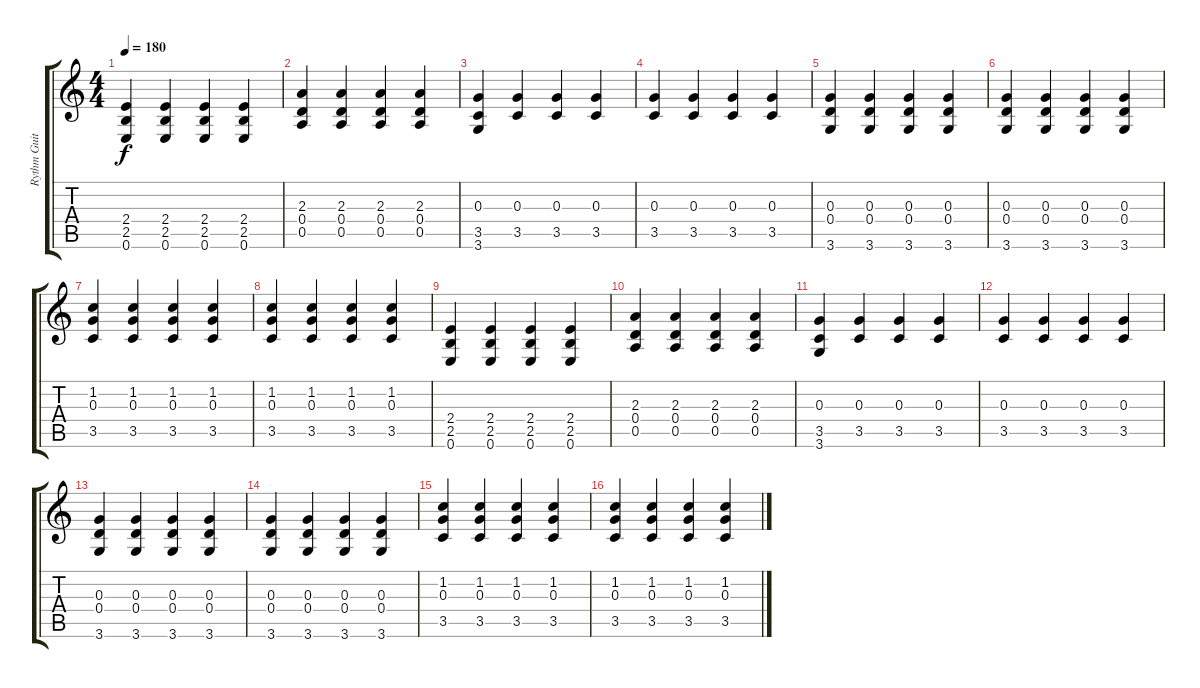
\track ("Rythm Guitar" "Rythm Guit") {instrument overdrivenguitar}
\staff {score tabs}
\tuning (E4 B3 G3 D3 A2 E2) {hide}
\ts (4 4)
\tempo 180
\clef g2
\ks c
(2.4 2.5 0.6).4{dy f} (2.4 2.5 0.6).4 (2.4 2.5 0.6).4 (2.4 2.5 0.6).4 |
(2.3 0.4 0.5).4 (2.3 0.4 0.5).4 (2.3 0.4 0.5).4 (2.3 0.4 0.5).4 |
(0.3 3.5 3.6).4 (0.3 3.5).4 (0.3 3.5).4 (0.3 3.5).4 |
(0.3 3.5).4 (0.3 3.5).4 (0.3 3.5).4 (0.3 3.5).4 |
(0.3 0.4 3.6).4 (0.3 0.4 3.6).4 (0.3 0.4 3.6).4 (0.3 0.4 3.6).4 |
(0.3 0.4 3.6).4 (0.3 0.4 3.6).4 (0.3 0.4 3.6).4 (0.3 0.4 3.6).4 |
(1.2 0.3 3.5).4 (1.2 0.3 3.5).4 (1.2 0.3 3.5).4 (1.2 0.3 3.5).4 |
(1.2 0.3 3.5).4 (1.2 0.3 3.5).4 (1.2 0.3 3.5).4 (1.2 0.3 3.5).4 |
(2.4 2.5 0.6).4 (2.4 2.5 0.6).4 (2.4 2.5 0.6).4 (2.4 2.5 0.6).4 |
(2.3 0.4 0.5).4 (2.3 0.4 0.5).4 (2.3 0.4 0.5).4 (2.3 0.4 0.5).4 |
(0.3 3.5 3.6).4 (0.3 3.5).4 (0.3 3.5).4 (0.3 3.5).4 |
(0.3 3.5).4 (0.3 3.5).4 (0.3 3.5).4 (0.3 3.5).4 |
(0.3 0.4 3.6).4 (0.3 0.4 3.6).4 (0.3 0.4 3.6).4 (0.3 0.4 3.6).4 |
(0.3 0.4 3.6).4 (0.3 0.4 3.6).4 (0.3 0.4 3.6).4 (0.3 0.4 3.6).4 |
(1.2 0.3 3.5).4 (1.2 0.3 3.5).4 (1.2 0.3 3.5).4 (1.2 0.3 3.5).4 |
(1.2 0.3 3.5).4 (1.2 0.3 3.5).4 (1.2 0.3 3.5).4 (1.2 0.3 3.5).4
